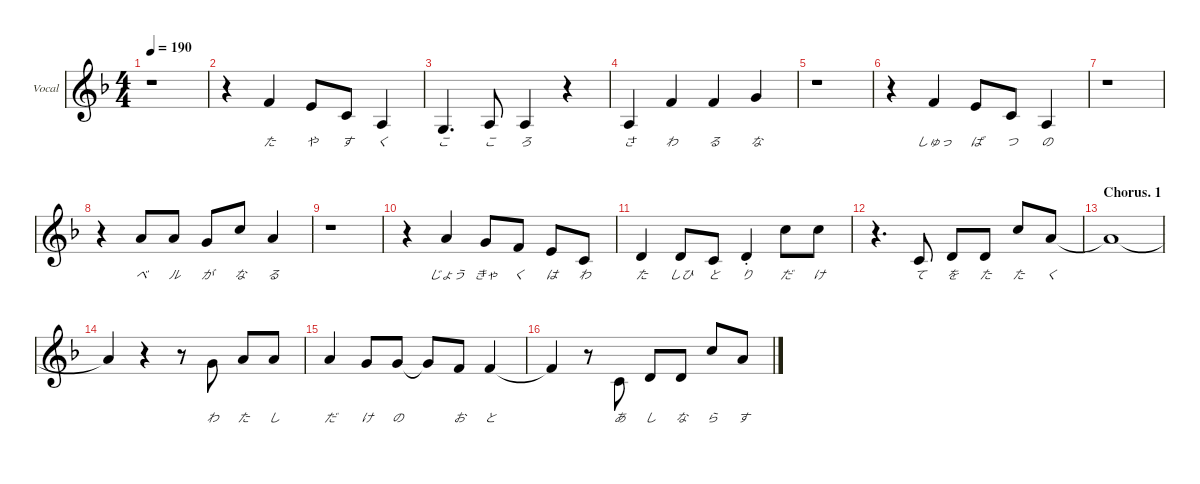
\defaultSystemsLayout 4
\hideDynamics
\bracketExtendMode nobrackets
\firstSystemTrackNameOrientation horizontal
\track ("Vocal" "Vocal") {defaultSystemsLayout 4 mute instrument lead7fifths}
\staff {score}
\tuning (E4 B3 G3 D3 A2 E2)
\ts (4 4)
\tempo 190
\clef g2
\scale
0.285132
\ks dminor
r.1{dy f beam Down} |
\scale
0.23829 r.4{beam Down} 1.1{acc forcenatural}.4{lyrics (0 "た") lyrics (1 "") lyrics (2 "") lyrics (3 "") lyrics (4 "") beam Up} 0.1{acc forcenatural}.8{lyrics (0 "や") lyrics (1 "") lyrics (2 "") lyrics (3 "") lyrics (4 "") beam Up} 1.2{acc forcenatural}.8{lyrics (0 "す") lyrics (1 "") lyrics (2 "") lyrics (3 "") lyrics (4 "") beam Up} 2.3{acc forcenatural}.4{lyrics (0 "く") lyrics (1 "") lyrics (2 "") lyrics (3 "") lyrics (4 "") beam Up} |
\scale
0.238289 0.3{acc forcenatural}.4{d lyrics (0 "こ") lyrics (1 "") lyrics (2 "") lyrics (3 "") lyrics (4 "") beam Up} 2.3{acc forcenatural}.8{lyrics (0 "こ") lyrics (1 "") lyrics (2 "") lyrics (3 "") lyrics (4 "") beam Up} 2.3{acc forcenatural}.4{lyrics (0 "ろ") lyrics (1 "") lyrics (2 "") lyrics (3 "") lyrics (4 "") beam Up} r.4{beam Down} |
\scale
0.238289 2.3{acc forcenatural}.4{lyrics (0 "さ") lyrics (1 "") lyrics (2 "") lyrics (3 "") lyrics (4 "") beam Up} 1.1{acc forcenatural}.4{lyrics (0 "わ") lyrics (1 "") lyrics (2 "") lyrics (3 "") lyrics (4 "") beam Up} 1.1{acc forcenatural}.4{lyrics (0 "る") lyrics (1 "") lyrics (2 "") lyrics (3 "") lyrics (4 "") beam Up} 3.1{acc forcenatural}.4{lyrics (0 "な") lyrics (1 "") lyrics (2 "") lyrics (3 "") lyrics (4 "") beam Up} |
\scale
0.285132 r.1{beam Down} |
\scale
0.23829 r.4{beam Down} 1.1{acc forcenatural}.4{lyrics (0 "しゅっ") lyrics (1 "") lyrics (2 "") lyrics (3 "") lyrics (4 "") beam Up} 0.1{acc forcenatural}.8{lyrics (0 "ぱ") lyrics (1 "") lyrics (2 "") lyrics (3 "") lyrics (4 "") beam Up} 1.2{acc forcenatural}.8{lyrics (0 "つ") lyrics (1 "") lyrics (2 "") lyrics (3 "") lyrics (4 "") beam Up} 2.3{acc forcenatural}.4{lyrics (0 "の") lyrics (1 "") lyrics (2 "") lyrics (3 "") lyrics (4 "") beam Up} |
\scale
0.238289 r.1{beam Down} |
\scale
0.23829 r.4{beam Down} 5.1{acc forcenatural}.8{lyrics (0 "ベ") lyrics (1 "") lyrics (2 "") lyrics (3 "") lyrics (4 "") beam Up} 5.1{acc forcenatural}.8{lyrics (0 "ル") lyrics (1 "") lyrics (2 "") lyrics (3 "") lyrics (4 "") beam Up} 3.1{acc forcenatural}.8{lyrics (0 "が") lyrics (1 "") lyrics (2 "") lyrics (3 "") lyrics (4 "") beam Up} 8.1{acc forcenatural}.8{lyrics (0 "な") lyrics (1 "") lyrics (2 "") lyrics (3 "") lyrics (4 "") beam Up} 5.1{acc forcenatural}.4{lyrics (0 "る") lyrics (1 "") lyrics (2 "") lyrics (3 "") lyrics (4 "") beam Up} |
\scale
0.284026 r.1{beam Down} |
\scale
0.239395 r.4{beam Down} 5.1{acc forcenatural}.4{lyrics (0 "じょう") lyrics (1 "") lyrics (2 "") lyrics (3 "") lyrics (4 "") beam Up} 3.1{acc forcenatural}.8{lyrics (0 "きゃ") lyrics (1 "") lyrics (2 "") lyrics (3 "") lyrics (4 "") beam Up} 1.1{acc forcenatural}.8{lyrics (0 "く") lyrics (1 "") lyrics (2 "") lyrics (3 "") lyrics (4 "") beam Up} 0.1{acc forcenatural}.8{lyrics (0 "は") lyrics (1 "") lyrics (2 "") lyrics (3 "") lyrics (4 "") beam Up} 1.2{acc forcenatural}.8{lyrics (0 "わ") lyrics (1 "") lyrics (2 "") lyrics (3 "") lyrics (4 "") beam Up} |
\scale
0.238289 3.2{acc forcenatural}.4{lyrics (0 "た") lyrics (1 "") lyrics (2 "") lyrics (3 "") lyrics (4 "") beam Up} 3.2{acc forcenatural}.8{lyrics (0 "しひ") lyrics (1 "") lyrics (2 "") lyrics (3 "") lyrics (4 "") beam Up} 1.2{acc forcenatural}.8{lyrics (0 "と") lyrics (1 "") lyrics (2 "") lyrics (3 "") lyrics (4 "") beam Up} 3.2{st acc forcenatural}.4{lyrics (0 "り") lyrics (1 "") lyrics (2 "") lyrics (3 "") lyrics (4 "") beam Up} 8.1{acc forcenatural}.8{lyrics (0 "だ") lyrics (1 "") lyrics (2 "") lyrics (3 "") lyrics (4 "") beam Down} 8.1{acc forcenatural}.8{lyrics (0 "け") lyrics (1 "") lyrics (2 "") lyrics (3 "") lyrics (4 "") beam Down} |
\scale
0.23829 r.4{d beam Down} 1.2{acc forcenatural}.8{lyrics (0 "て") lyrics (1 "") lyrics (2 "") lyrics (3 "") lyrics (4 "") beam Up} 3.2{acc forcenatural}.8{lyrics (0 "を") lyrics (1 "") lyrics (2 "") lyrics (3 "") lyrics (4 "") beam Up} 3.2{acc forcenatural}.8{lyrics (0 "た") lyrics (1 "") lyrics (2 "") lyrics (3 "") lyrics (4 "") beam Up} 8.1{acc forcenatural}.8{lyrics (0 "た") lyrics (1 "") lyrics (2 "") lyrics (3 "") lyrics (4 "") beam Up} 5.1{acc forcenatural}.8{lyrics (0 "く") lyrics (1 "") lyrics (2 "") lyrics (3 "") lyrics (4 "") beam Up} |
\section ("" "Chorus. 1")
\scale
0.284026 5.1{t acc forcenatural}.1{beam Up} |
\scale
0.239395 5.1{t acc forcenatural}.4{beam Up} r.4{beam Down} r.8{beam Down} 3.1{acc forcenatural}.8{lyrics (0 "わ") lyrics (1 "") lyrics (2 "") lyrics (3 "") lyrics (4 "") beam Up} 5.1{acc forcenatural}.8{lyrics (0 "た") lyrics (1 "") lyrics (2 "") lyrics (3 "") lyrics (4 "") beam Up} 5.1{acc forcenatural}.8{lyrics (0 "し") lyrics (1 "") lyrics (2 "") lyrics (3 "") lyrics (4 "") beam Up} |
\scale
0.238289 5.1{acc forcenatural}.4{lyrics (0 "だ") lyrics (1 "") lyrics (2 "") lyrics (3 "") lyrics (4 "") beam Up} 3.1{acc forcenatural}.8{lyrics (0 "け") lyrics (1 "") lyrics (2 "") lyrics (3 "") lyrics (4 "") beam Up} 3.1{acc forcenatural}.8{lyrics (0 "の") lyrics (1 "") lyrics (2 "") lyrics (3 "") lyrics (4 "") beam Up} 3.1{t acc forcenatural}.8{beam Up} 1.1{acc forcenatural}.8{lyrics (0 "お") lyrics (1 "") lyrics (2 "") lyrics (3 "") lyrics (4 "") beam Up} 1.1{acc forcenatural}.4{lyrics (0 "と") lyrics (1 "") lyrics (2 "") lyrics (3 "") lyrics (4 "") beam Up} |
\scale
0.23829 1.1{t acc forcenatural}.4{beam Up} r.8{beam Down} 1.2{acc forcenatural}.8{lyrics (0 "あ") lyrics (1 "") lyrics (2 "") lyrics (3 "") lyrics (4 "") beam Up} 3.2{acc forcenatural}.8{lyrics (0 "し") lyrics (1 "") lyrics (2 "") lyrics (3 "") lyrics (4 "") beam Up} 3.2{acc forcenatural}.8{lyrics (0 "な") lyrics (1 "") lyrics (2 "") lyrics (3 "") lyrics (4 "") beam Up} 8.1{acc forcenatural}.8{lyrics (0 "ら") lyrics (1 "") lyrics (2 "") lyrics (3 "") lyrics (4 "") beam Up} 5.1{acc forcenatural}.8{lyrics (0 "す") lyrics (1 "") lyrics (2 "") lyrics (3 "") lyrics (4 "") beam Up}
